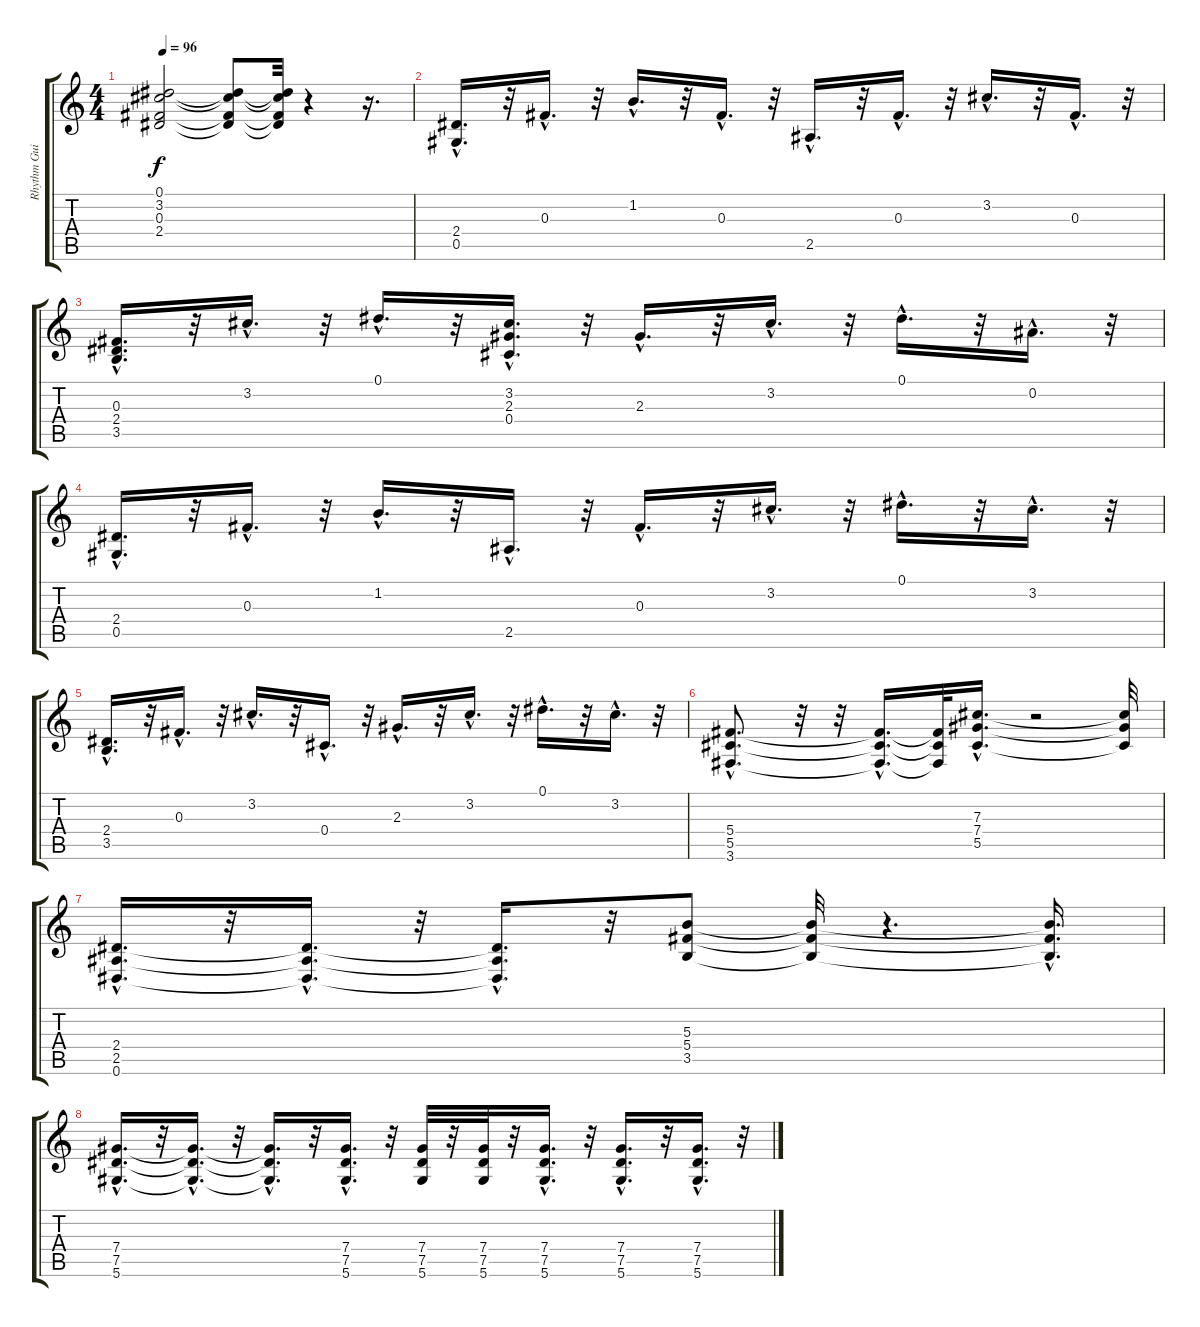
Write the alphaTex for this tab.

\track ("Rhythm Guitar" "Rhythm Gui") {instrument electricguitarclean}
\staff {score tabs}
\tuning (Eb4 Bb3 Gb3 Db3 Ab2 Eb2) {hide}
\ts (4 4)
\tempo 96
\clef g2
\ks c
(0.1{t} 3.2{t} 0.3{t} 2.4{t}).2{dy f} (0.1{t} 3.2{t} 0.3{t} 2.4{t}).8 (0.1{t} 3.2{t} 0.3{t} 2.4{t}).32 r.4 r.16{d} |
(2.4{hac} 0.5{hac}).16{d} r.32 0.3{hac}.16{d} r.32 1.2{hac}.16{d} r.32 0.3{hac}.16{d} r.32 2.5{hac}.16{d} r.32 0.3{hac}.16{d} r.32 3.2{hac}.16{d} r.32 0.3{hac}.16{d} r.32 |
(0.3{hac} 2.4{hac} 3.5{hac}).16{d} r.32 3.2{hac}.16{d} r.32 0.1{hac}.16{d} r.32 (3.2{hac} 2.3{hac} 0.4{hac}).16{d} r.32 2.3{hac}.16{d} r.32 3.2{hac}.16{d} r.32 0.1{hac}.16{d} r.32 0.2{hac}.16{d} r.32 |
(2.4{hac} 0.5{hac}).16{d} r.32 0.3{hac}.16{d} r.32 1.2{hac}.16{d} r.32 2.5{hac}.16{d} r.32 0.3{hac}.16{d} r.32 3.2{hac}.16{d} r.32 0.1{hac}.16{d} r.32 3.2{hac}.16{d} r.32 |
(2.4{hac} 3.5{hac}).16{d} r.32 0.3{hac}.16{d} r.32 3.2{hac}.16{d} r.32 0.4{hac}.16{d} r.32 2.3{hac}.16{d} r.32 3.2{hac}.16{d} r.32 0.1{hac}.16{d} r.32 3.2{hac}.16{d} r.32 |
(5.4{hac} 5.5{hac} 3.6{hac}).8{d instrument distortionguitar} r.32 r.32 (5.4{hac t} 5.5{hac t} 3.6{hac t}).16{d} (5.4{t} 5.5{t} 3.6{t}).32 (7.3{hac} 7.4{hac} 5.5{hac}).16{d} r.2 (7.3{t} 7.4{t} 5.5{t}).32 |
(2.4{hac} 2.5{hac} 0.6{hac}).16{d} r.32 (2.4{hac t} 2.5{hac t} 0.6{hac t}).16{d} r.32 (2.4{hac t} 2.5{hac t} 0.6{hac t}).16{d} r.32 (5.3 5.4 3.5).8 (5.3{t} 5.4{t} 3.5{t}).32 r.4{d} (5.3{hac t} 5.4{hac t} 3.5{hac t}).16{d} |
(7.4{hac} 7.5{hac} 5.6{hac}).16{d} r.32 (7.4{hac t} 7.5{hac t} 5.6{hac t}).16{d} r.32 (7.4{hac t} 7.5{hac t} 5.6{hac t}).16{d} r.32 (7.4{hac} 7.5{hac} 5.6{hac}).16{d} r.32 (7.4 7.5 5.6).32 r.32 (7.4 7.5 5.6).32 r.32 (7.4{hac} 7.5{hac} 5.6{hac}).16{d} r.32 (7.4{hac} 7.5{hac} 5.6{hac}).16{d} r.32 (7.4{hac} 7.5{hac} 5.6{hac}).16{d} r.32
